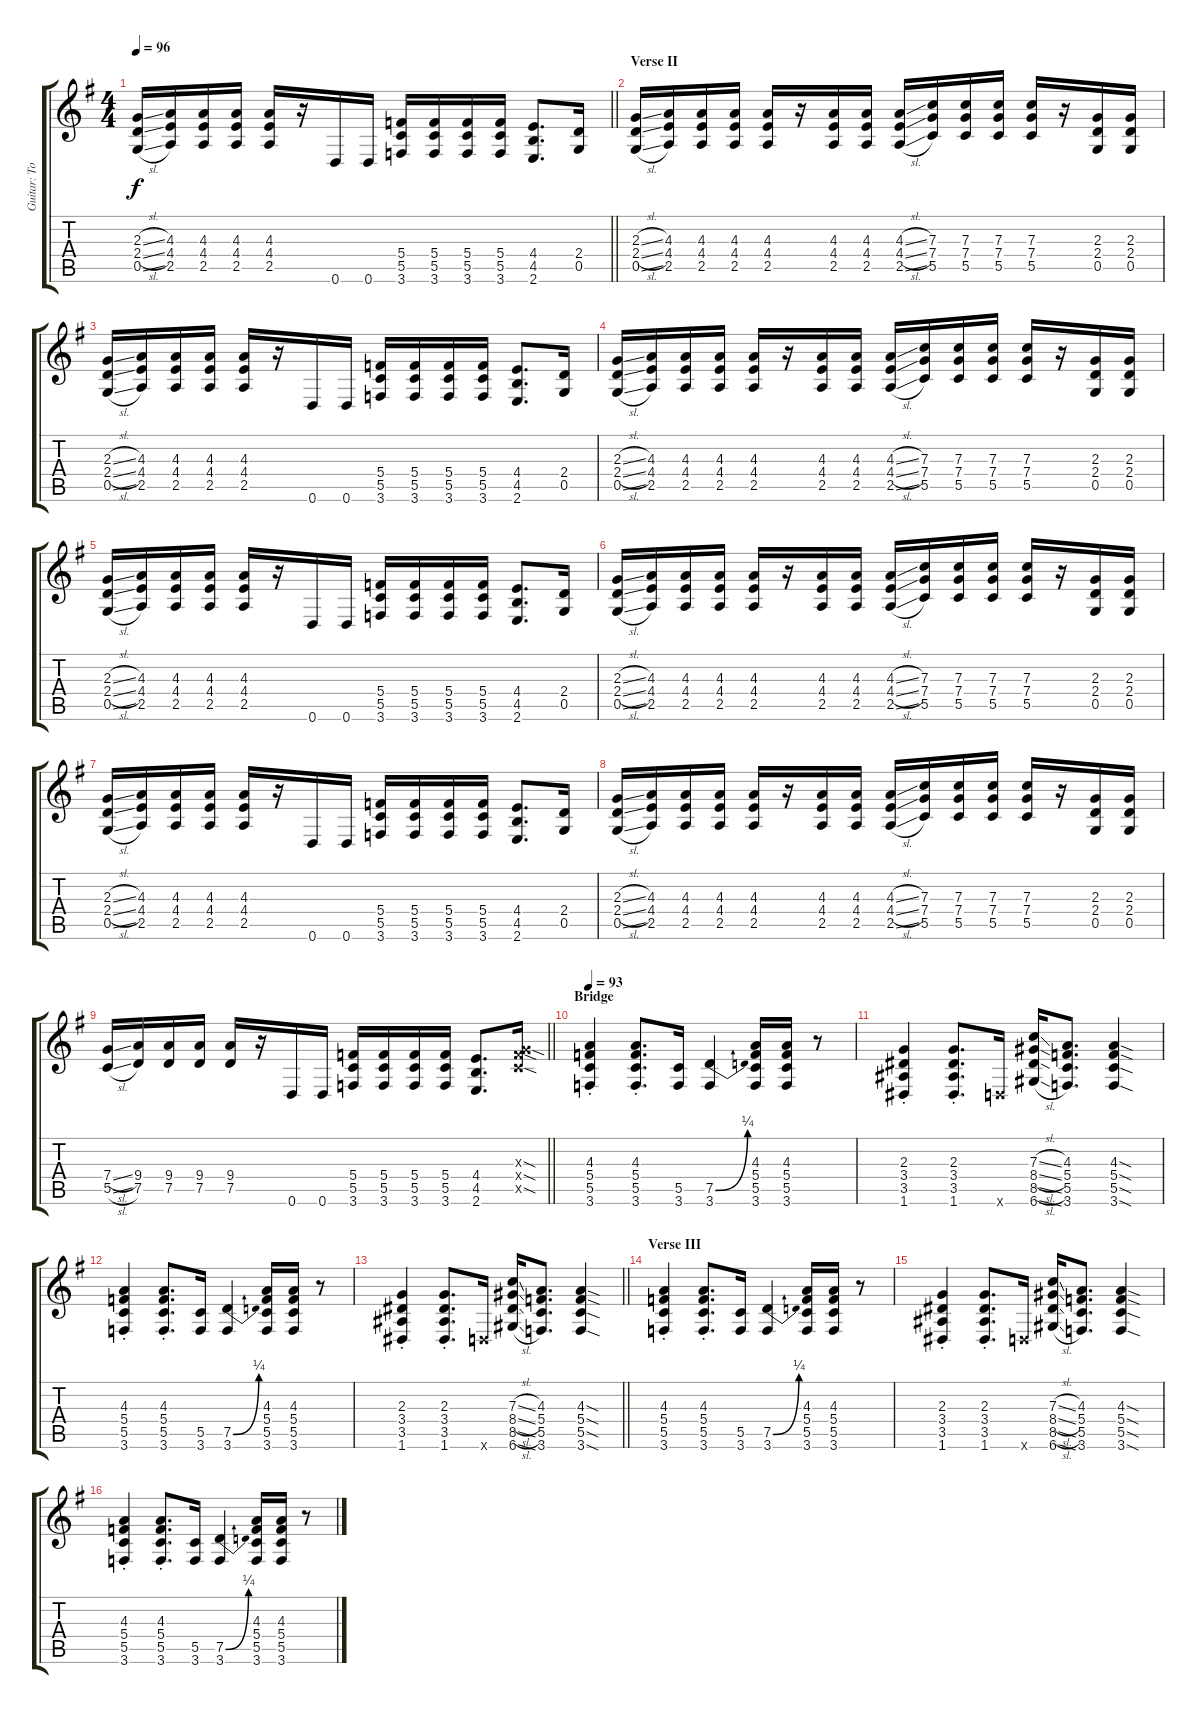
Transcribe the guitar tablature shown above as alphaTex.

\track ("Guitar: Tony" "Guitar: To") {instrument distortionguitar}
\staff {score tabs}
\tuning (D4 A3 F3 C3 G2 D2) {hide}
\ts (4 4)
\tempo 96
\clef g2
\barLineRight lightlight
\ks g
(2.3{sl} 2.4{sl} 0.5{sl}).16{dy f} (4.3 4.4 2.5).16 (4.3 4.4 2.5).16 (4.3 4.4 2.5).16 (4.3 4.4 2.5).16 r.16 0.6.16 0.6.16 (5.4 5.5 3.6).16 (5.4 5.5 3.6).16 (5.4 5.5 3.6).16 (5.4 5.5 3.6).16 (4.4 4.5 2.6).8{d} (2.4 0.5).16 |
\section ("" "Verse II")
(2.3{sl} 2.4{sl} 0.5{sl}).16 (4.3 4.4 2.5).16 (4.3 4.4 2.5).16 (4.3 4.4 2.5).16 (4.3 4.4 2.5).16 r.16 (4.3 4.4 2.5).16 (4.3 4.4 2.5).16 (4.3{sl} 4.4{sl} 2.5{sl}).16 (7.3 7.4 5.5).16 (7.3 7.4 5.5).16 (7.3 7.4 5.5).16 (7.3 7.4 5.5).16 r.16 (2.3 2.4 0.5).16 (2.3 2.4 0.5).16 |
(2.3{sl} 2.4{sl} 0.5{sl}).16 (4.3 4.4 2.5).16 (4.3 4.4 2.5).16 (4.3 4.4 2.5).16 (4.3 4.4 2.5).16 r.16 0.6.16 0.6.16 (5.4 5.5 3.6).16 (5.4 5.5 3.6).16 (5.4 5.5 3.6).16 (5.4 5.5 3.6).16 (4.4 4.5 2.6).8{d} (2.4 0.5).16 |
(2.3{sl} 2.4{sl} 0.5{sl}).16 (4.3 4.4 2.5).16 (4.3 4.4 2.5).16 (4.3 4.4 2.5).16 (4.3 4.4 2.5).16 r.16 (4.3 4.4 2.5).16 (4.3 4.4 2.5).16 (4.3{sl} 4.4{sl} 2.5{sl}).16 (7.3 7.4 5.5).16 (7.3 7.4 5.5).16 (7.3 7.4 5.5).16 (7.3 7.4 5.5).16 r.16 (2.3 2.4 0.5).16 (2.3 2.4 0.5).16 |
(2.3{sl} 2.4{sl} 0.5{sl}).16 (4.3 4.4 2.5).16 (4.3 4.4 2.5).16 (4.3 4.4 2.5).16 (4.3 4.4 2.5).16 r.16 0.6.16 0.6.16 (5.4 5.5 3.6).16 (5.4 5.5 3.6).16 (5.4 5.5 3.6).16 (5.4 5.5 3.6).16 (4.4 4.5 2.6).8{d} (2.4 0.5).16 |
(2.3{sl} 2.4{sl} 0.5{sl}).16 (4.3 4.4 2.5).16 (4.3 4.4 2.5).16 (4.3 4.4 2.5).16 (4.3 4.4 2.5).16 r.16 (4.3 4.4 2.5).16 (4.3 4.4 2.5).16 (4.3{sl} 4.4{sl} 2.5{sl}).16 (7.3 7.4 5.5).16 (7.3 7.4 5.5).16 (7.3 7.4 5.5).16 (7.3 7.4 5.5).16 r.16 (2.3 2.4 0.5).16 (2.3 2.4 0.5).16 |
(2.3{sl} 2.4{sl} 0.5{sl}).16 (4.3 4.4 2.5).16 (4.3 4.4 2.5).16 (4.3 4.4 2.5).16 (4.3 4.4 2.5).16 r.16 0.6.16 0.6.16 (5.4 5.5 3.6).16 (5.4 5.5 3.6).16 (5.4 5.5 3.6).16 (5.4 5.5 3.6).16 (4.4 4.5 2.6).8{d} (2.4 0.5).16 |
(2.3{sl} 2.4{sl} 0.5{sl}).16 (4.3 4.4 2.5).16 (4.3 4.4 2.5).16 (4.3 4.4 2.5).16 (4.3 4.4 2.5).16 r.16 (4.3 4.4 2.5).16 (4.3 4.4 2.5).16 (4.3{sl} 4.4{sl} 2.5{sl}).16 (7.3 7.4 5.5).16 (7.3 7.4 5.5).16 (7.3 7.4 5.5).16 (7.3 7.4 5.5).16 r.16 (2.3 2.4 0.5).16 (2.3 2.4 0.5).16 |
\barLineRight lightlight
(7.4{sl} 5.5{sl}).16 (9.4 7.5).16 (9.4 7.5).16 (9.4 7.5).16 (9.4 7.5).16 r.16 0.6.16 0.6.16 (5.4 5.5 3.6).16 (5.4 5.5 3.6).16 (5.4 5.5 3.6).16 (5.4 5.5 3.6).16 (4.4 4.5 2.6).8{d} (0.3{sod x} 7.4{sod x} 5.5{sod x}).16 |
\section ("" "Bridge")
\tempo 93
(4.3{st} 5.4{st} 5.5{st} 3.6{st}).4 (4.3{st} 5.4{st} 5.5{st} 3.6{st}).8{d} (5.5 3.6).16 (7.5{be (bend 0 0 60 1)} 3.6).4 (4.3 5.4 5.5 3.6).16 (4.3 5.4 5.5 3.6).16 r.8 |
(2.3{st} 3.4{st} 3.5{st} 1.6{st}).4 (2.3{st} 3.4{st} 3.5{st} 1.6{st}).8{d} 0.6{x}.16 (7.3{sl} 8.4{sl} 8.5{sl} 6.6{sl}).16 (4.3 5.4 5.5 3.6).8{d} (4.3{sod} 5.4{sod} 5.5{sod} 3.6{sod}).4 |
(4.3{st} 5.4{st} 5.5{st} 3.6{st}).4 (4.3{st} 5.4{st} 5.5{st} 3.6{st}).8{d} (5.5 3.6).16 (7.5{be (bend 0 0 60 1)} 3.6).4 (4.3 5.4 5.5 3.6).16 (4.3 5.4 5.5 3.6).16 r.8 |
\barLineRight lightlight
(2.3{st} 3.4{st} 3.5{st} 1.6{st}).4 (2.3{st} 3.4{st} 3.5{st} 1.6{st}).8{d} 0.6{x}.16 (7.3{sl} 8.4{sl} 8.5{sl} 6.6{sl}).16 (4.3 5.4 5.5 3.6).8{d} (4.3{sod} 5.4{sod} 5.5{sod} 3.6{sod}).4 |
\section ("" "Verse III")
(4.3{st} 5.4{st} 5.5{st} 3.6{st}).4 (4.3{st} 5.4{st} 5.5{st} 3.6{st}).8{d} (5.5 3.6).16 (7.5{be (bend 0 0 60 1)} 3.6).4 (4.3 5.4 5.5 3.6).16 (4.3 5.4 5.5 3.6).16 r.8 |
(2.3{st} 3.4{st} 3.5{st} 1.6{st}).4 (2.3{st} 3.4{st} 3.5{st} 1.6{st}).8{d} 0.6{x}.16 (7.3{sl} 8.4{sl} 8.5{sl} 6.6{sl}).16 (4.3 5.4 5.5 3.6).8{d} (4.3{sod} 5.4{sod} 5.5{sod} 3.6{sod}).4 |
(4.3{st} 5.4{st} 5.5{st} 3.6{st}).4 (4.3{st} 5.4{st} 5.5{st} 3.6{st}).8{d} (5.5 3.6).16 (7.5{be (bend 0 0 60 1)} 3.6).4 (4.3 5.4 5.5 3.6).16 (4.3 5.4 5.5 3.6).16 r.8
